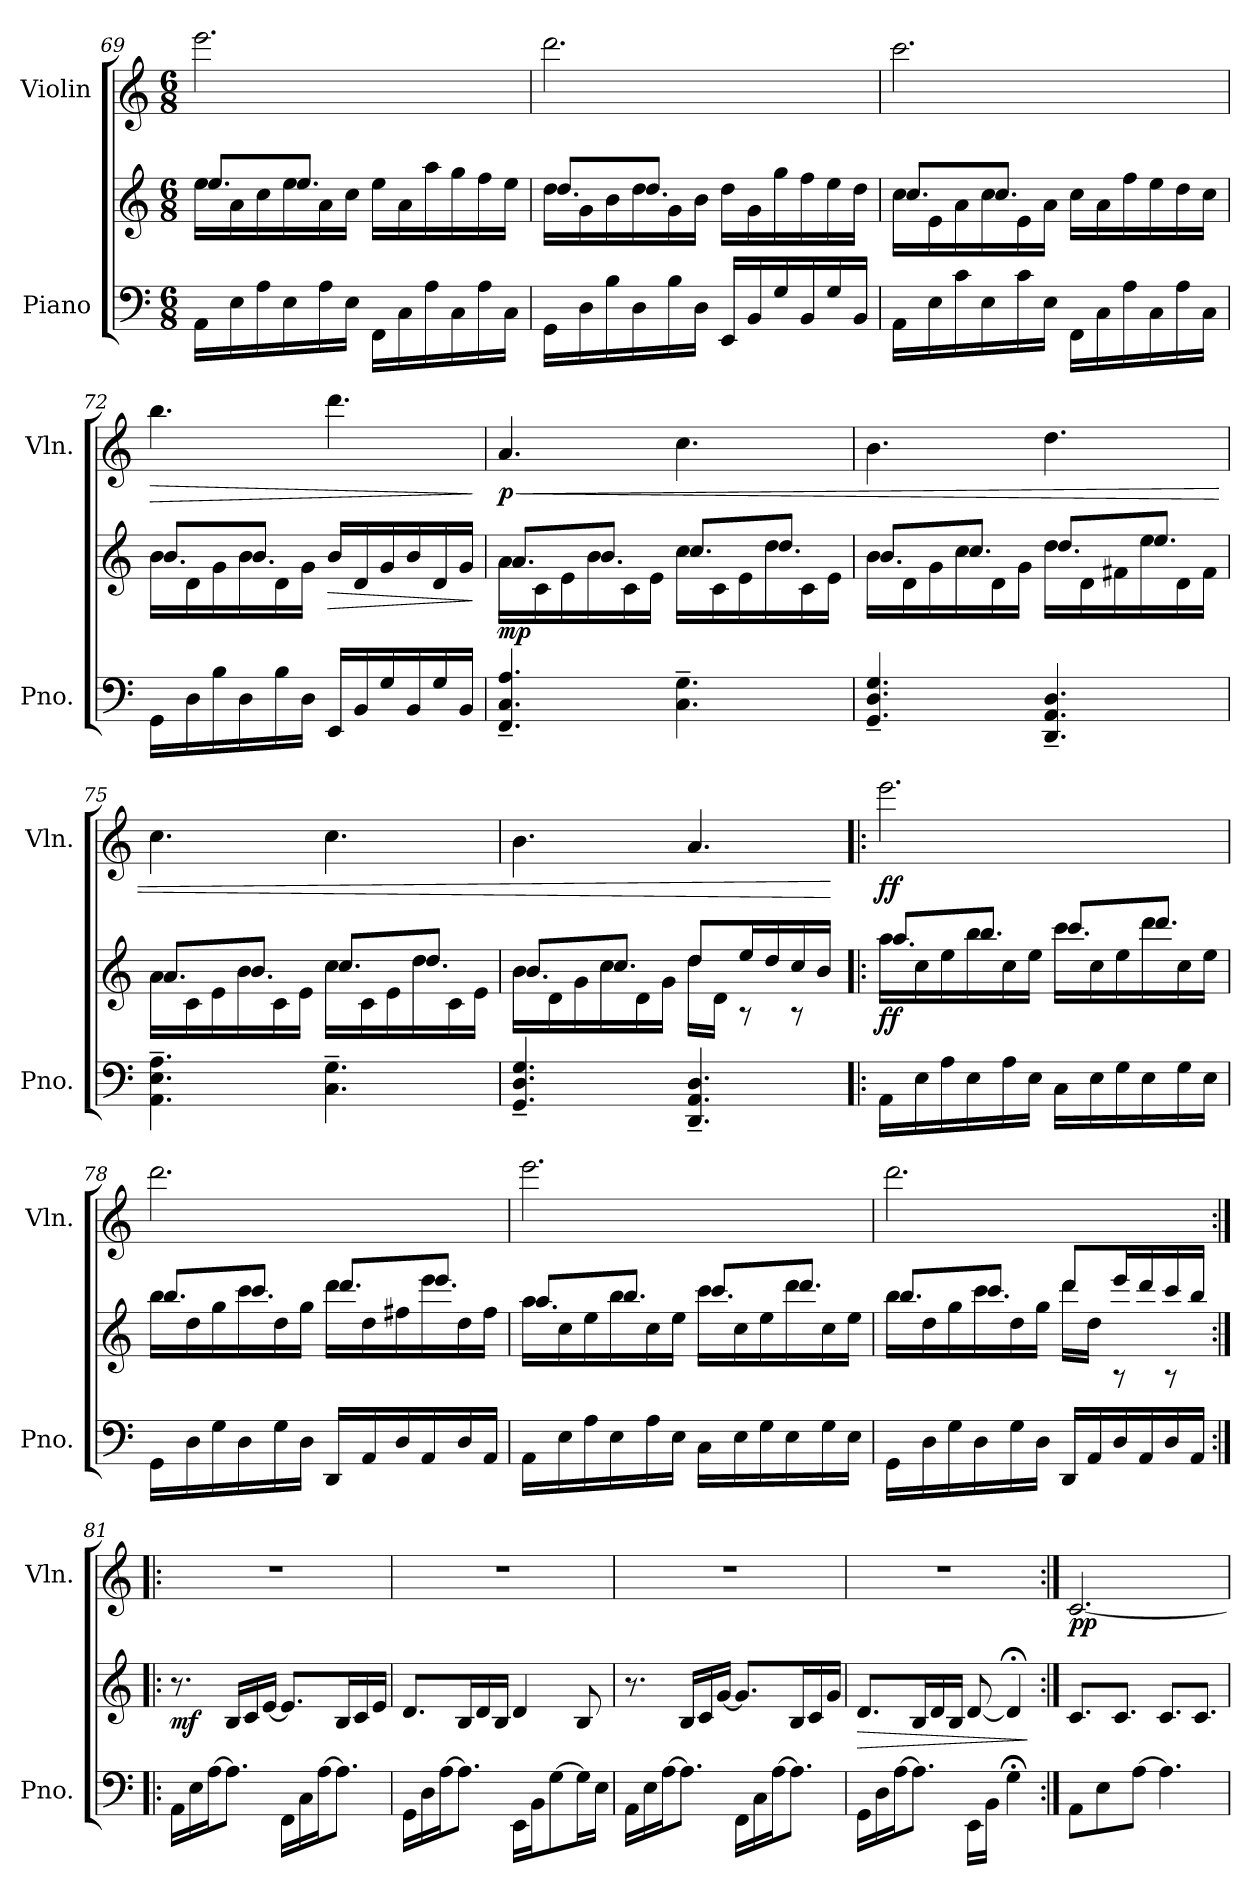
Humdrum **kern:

**kern	**kern	**dynam	**kern	**dynam
*part2	*part2	*part2	*part1	*part1
*staff3	*staff2	*staff2/3	*staff1	*staff1
*I"Piano	*	*	*I"Violin	*
*I'Pno.	*	*	*I'Vln.	*
!!LO:LB:g=z
*clefF4	*clefG2	*	*clefG2	*
*k[]	*k[]	*	*k[]	*
*M6/8	*M6/8	*	*M6/8	*
=69	=69	=69	=69	=69
*	*^	*	*	*
16AA\LL	16ee\LL	8.ee/L	.	2.eee\	.
16E\	16a\	.	.	.	.
16A\	16cc\	.	.	.	.
16E\	16ee\	8.ee/J	.	.	.
16A\	16a\	.	.	.	.
16E\JJ	16cc\JJ	.	.	.	.
16FF\LL	16ee\LL	8.ryy	.	.	.
16C\	16a\	.	.	.	.
16A\	16aa\	.	.	.	.
16C\	16gg\	8.ryy	.	.	.
16A\	16ff\	.	.	.	.
16C\JJ	16ee\JJ	.	.	.	.
=70	=70	=70	=70	=70	=70
16GG\LL	16dd\LL	8.dd/L	.	2.ddd\	.
16D\	16g\	.	.	.	.
16B\	16b\	.	.	.	.
16D\	16dd\	8.dd/J	.	.	.
16B\	16g\	.	.	.	.
16D\JJ	16b\JJ	.	.	.	.
16EE/LL	16dd\LL	8.ryy	.	.	.
16BB/	16g\	.	.	.	.
16G/	16gg\	.	.	.	.
16BB/	16ff\	8.ryy	.	.	.
16G/	16ee\	.	.	.	.
16BB/JJ	16dd\JJ	.	.	.	.
=71	=71	=71	=71	=71	=71
16AA\LL	16cc\LL	8.cc/L	.	2.ccc\	.
16E\	16e\	.	.	.	.
16c\	16a\	.	.	.	.
16E\	16cc\	8.cc/J	.	.	.
16c\	16e\	.	.	.	.
16E\JJ	16a\JJ	.	.	.	.
16FF\LL	16cc\LL	8.ryy	.	.	.
16C\	16a\	.	.	.	.
16A\	16ff\	.	.	.	.
16C\	16ee\	8.ryy	.	.	.
16A\	16dd\	.	.	.	.
16C\JJ	16cc\JJ	.	.	.	.
!!LO:PB:g=z
=72	=72	=72	=72	=72	=72
!	!	!	!	!	!LO:HP:b
16GG\LL	16b\LL	8.b/L	.	4.bb\	>
16D\	16d\	.	.	.	.
16B\	16g\	.	.	.	.
16D\	16b\	8.b/J	.	.	.
16B\	16d\	.	.	.	.
16D\JJ	16g\JJ	.	.	.	.
!	!	!	!LO:HP:b	!	!
16EE/LL	16b/LL	8.ryy	>	4.ddd\	.
16BB/	16d/	.	.	.	.
16G/	16g/	.	.	.	.
16BB/	16b/	8.ryy	.	.	.
16G/	16d/	.	.	.	.
16BB/JJ	16g/JJ	.	.	.	.
*	*v	*v	*	*	*
.	.	]	.	]
=73	=73	=73	=73	=73
*	*^	*	*	*
!	!	!	!LO:DY:b	!	!LO:HP:b
!	!	!	!	!	!LO:DY:n=1:b
4.FF/~ 4.C/~ 4.A/~	16a\LL	8.a/L	mp	4.a/	< p
.	16c\	.	.	.	.
.	16e\	.	.	.	.
.	16b\	8.b/J	.	.	.
.	16c\	.	.	.	.
.	16e\JJ	.	.	.	.
4.C\~ 4.G\~	16cc\LL	8.cc/L	.	4.cc\	.
.	16c\	.	.	.	.
.	16e\	.	.	.	.
.	16dd\	8.dd/J	.	.	.
.	16c\	.	.	.	.
.	16e\JJ	.	.	.	.
=74	=74	=74	=74	=74	=74
4.GG/~ 4.D/~ 4.G/~	16b\LL	8.b/L	.	4.b\	.
.	16d\	.	.	.	.
.	16g\	.	.	.	.
.	16cc\	8.cc/J	.	.	.
.	16d\	.	.	.	.
.	16g\JJ	.	.	.	.
4.DD/~ 4.AA/~ 4.D/~	16dd\LL	8.dd/L	.	4.dd\	.
.	16d\	.	.	.	.
.	16f#X\	.	.	.	.
.	16ee\	8.ee/J	.	.	.
.	16d\	.	.	.	.
.	16f#\JJ	.	.	.	.
!!LO:LB:g=z
=75	=75	=75	=75	=75	=75
4.AA\~ 4.E\~ 4.A\~	16a\LL	8.a/L	.	4.cc\	.
.	16c\	.	.	.	.
.	16e\	.	.	.	.
.	16b\	8.b/J	.	.	.
.	16c\	.	.	.	.
.	16e\JJ	.	.	.	.
4.C\~ 4.G\~	16cc\LL	8.cc/L	.	4.cc\	.
.	16c\	.	.	.	.
.	16e\	.	.	.	.
.	16dd\	8.dd/J	.	.	.
.	16c\	.	.	.	.
.	16e\JJ	.	.	.	.
=76	=76	=76	=76	=76	=76
4.GG/~ 4.D/~ 4.G/~	16b\LL	8.b/L	.	4.b\	.
.	16d\	.	.	.	.
.	16g\	.	.	.	.
.	16cc\	8.cc/J	.	.	.
.	16d\	.	.	.	.
.	16g\JJ	.	.	.	.
4.DD/~ 4.AA/~ 4.D/~	16dd\LL	8dd/L	.	4.a/	.
.	16d\JJ	.	.	.	.
.	8rA	16ee/L	.	.	.
.	.	16dd/	.	.	.
.	8rA	16cc/	.	.	.
.	.	16b/JJ	.	.	.
*	*v	*v	*	*	*
.	.	.	.	[
=77!|:	=77!|:	=77!|:	=77!|:	=77!|:
*	*^	*	*	*
!	!	!	!LO:DY:b	!	!LO:DY:b
16AA\LL	16aa\LL	8.aa/L	ff	2.eee\	ff
16E\	16cc\	.	.	.	.
16A\	16ee\	.	.	.	.
16E\	16bb\	8.bb/J	.	.	.
16A\	16cc\	.	.	.	.
16E\JJ	16ee\JJ	.	.	.	.
16C\LL	16ccc\LL	8.ccc/L	.	.	.
16E\	16cc\	.	.	.	.
16G\	16ee\	.	.	.	.
16E\	16ddd\	8.ddd/J	.	.	.
16G\	16cc\	.	.	.	.
16E\JJ	16ee\JJ	.	.	.	.
!!LO:LB:g=z
=78	=78	=78	=78	=78	=78
16GG\LL	16bb\LL	8.bb/L	.	2.ddd\	.
16D\	16dd\	.	.	.	.
16G\	16gg\	.	.	.	.
16D\	16ccc\	8.ccc/J	.	.	.
16G\	16dd\	.	.	.	.
16D\JJ	16gg\JJ	.	.	.	.
16DD/LL	16ddd\LL	8.ddd/L	.	.	.
16AA/	16dd\	.	.	.	.
16D/	16ff#X\	.	.	.	.
16AA/	16eee\	8.eee/J	.	.	.
16D/	16dd\	.	.	.	.
16AA/JJ	16ff#\JJ	.	.	.	.
=79	=79	=79	=79	=79	=79
16AA\LL	16aa\LL	8.aa/L	.	2.eee\	.
16E\	16cc\	.	.	.	.
16A\	16ee\	.	.	.	.
16E\	16bb\	8.bb/J	.	.	.
16A\	16cc\	.	.	.	.
16E\JJ	16ee\JJ	.	.	.	.
16C\LL	16ccc\LL	8.ccc/L	.	.	.
16E\	16cc\	.	.	.	.
16G\	16ee\	.	.	.	.
16E\	16ddd\	8.ddd/J	.	.	.
16G\	16cc\	.	.	.	.
16E\JJ	16ee\JJ	.	.	.	.
!!LO:LB:g=z
=80	=80	=80	=80	=80	=80
16GG\LL	16bb\LL	8.bb/L	.	2.ddd\	.
16D\	16dd\	.	.	.	.
16G\	16gg\	.	.	.	.
16D\	16ccc\	8.ccc/J	.	.	.
16G\	16dd\	.	.	.	.
16D\JJ	16gg\JJ	.	.	.	.
16DD/LL	16ddd\LL	8ddd/L	.	.	.
16AA/	16dd\JJ	.	.	.	.
16D/	8rA	16eee/L	.	.	.
16AA/	.	16ddd/	.	.	.
16D/	8rA	16ccc/	.	.	.
16AA/JJ	.	16bb/JJ	.	.	.
=81:|!|:	=81:|!|:	=81:|!|:	=81:|!|:	=81:|!|:	=81:|!|:
!	!	!	!LO:DY:b	!	!
*	*v	*v	*	*	*
16AA\LL	8.r	mf	2.r	.
16E\	.	.	.	.
[16A\J	.	.	.	.
8.A\J]	16B/LL	.	.	.
.	16c/	.	.	.
.	[16e/JJ	.	.	.
16FF\LL	8.e/L]	.	.	.
16C\	.	.	.	.
[16A\J	.	.	.	.
8.A\J]	16B/L	.	.	.
.	16c/	.	.	.
.	16e/JJ	.	.	.
=82	=82	=82	=82	=82
16GG\LL	8.d/L	.	2.r	.
16D\	.	.	.	.
[16A\J	.	.	.	.
8.A\J]	16B/L	.	.	.
.	16d/	.	.	.
.	16B/JJ	.	.	.
16EE\LL	4d/	.	.	.
16BB\J	.	.	.	.
[8G\	.	.	.	.
16G\L]	8B/	.	.	.
16E\JJ	.	.	.	.
!!LO:PB:g=z
=83	=83	=83	=83	=83
16AA\LL	8.r	.	2.r	.
16E\	.	.	.	.
[16A\J	.	.	.	.
8.A\J]	16B/LL	.	.	.
.	16c/	.	.	.
.	[16g/JJ	.	.	.
16FF\LL	8.g/L]	.	.	.
16C\	.	.	.	.
[16A\J	.	.	.	.
8.A\J]	16B/L	.	.	.
.	16c/	.	.	.
.	16g/JJ	.	.	.
=84	=84	=84	=84	=84
!	!	!LO:HP:b	!	!
16GG\LL	8.d/L	>	2.r	.
16D\	.	.	.	.
[16A\J	.	.	.	.
8.A\J]	16B/L	.	.	.
.	16d/	.	.	.
.	16B/JJ	.	.	.
16EE\LL	[8d/	.	.	.
16BB\JJ	.	.	.	.
4G;<\	4d;</]	.	.	.
.	.	]	.	.
=85:|!	=85:|!	=85:|!	=85:|!	=85:|!
!	!	!	!	!LO:DY:b
8AA\L	8.c/L	.	[2.c/	pp
8E\	.	.	.	.
.	8.c/J	.	.	.
[8A\J	.	.	.	.
4.A\]	8.c/L	.	.	.
.	8.c/J	.	.	.
=	=	=	=	=
*-	*-	*-	*-	*-
